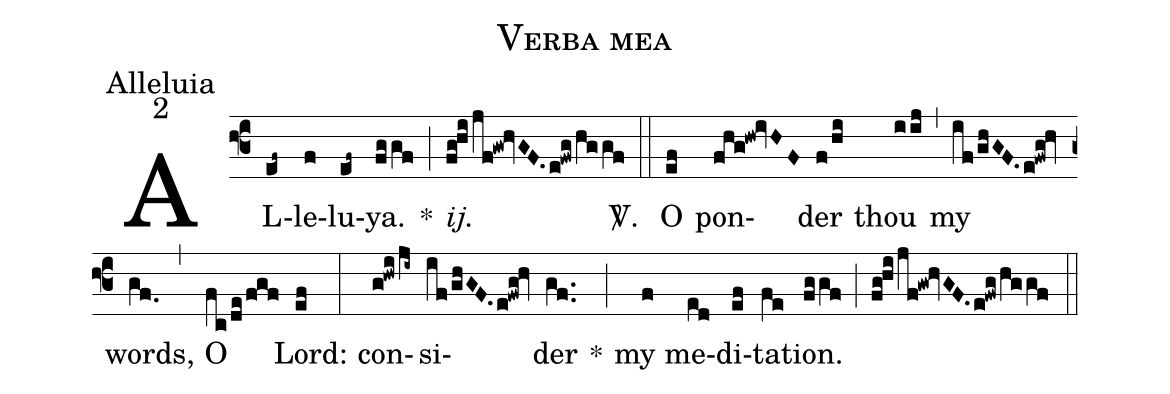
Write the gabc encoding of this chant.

name:Verba mea;
office-part:Alleluia;
mode:2;
%%
(f3) AL(ef~)le(f)lu(ef~)ya.(fggf) *(;) <i>ij.</i>(fg!hi/jf!gw!hvGF.0/e!fwg/hggf) <sp>V/</sp>.(::) O(ef) pon(fhg!hw!ivHF)der(f/hi) thou(iij) (,) my(if/ghGF.0/e!fwg!hv) words,(gf.0) (,) O(fc/de/fgf) Lord:(ef) (:) con(g!hwi/ji~)si(if/ghGF.0/e!fwg!hv)der(gf..) *(;) my(f) me(ed)di(ef)ta(fe)tion.(fggf) (;) (fg!hi/jf!gw!hvGF.0/e!fwg/hggf) (::)
